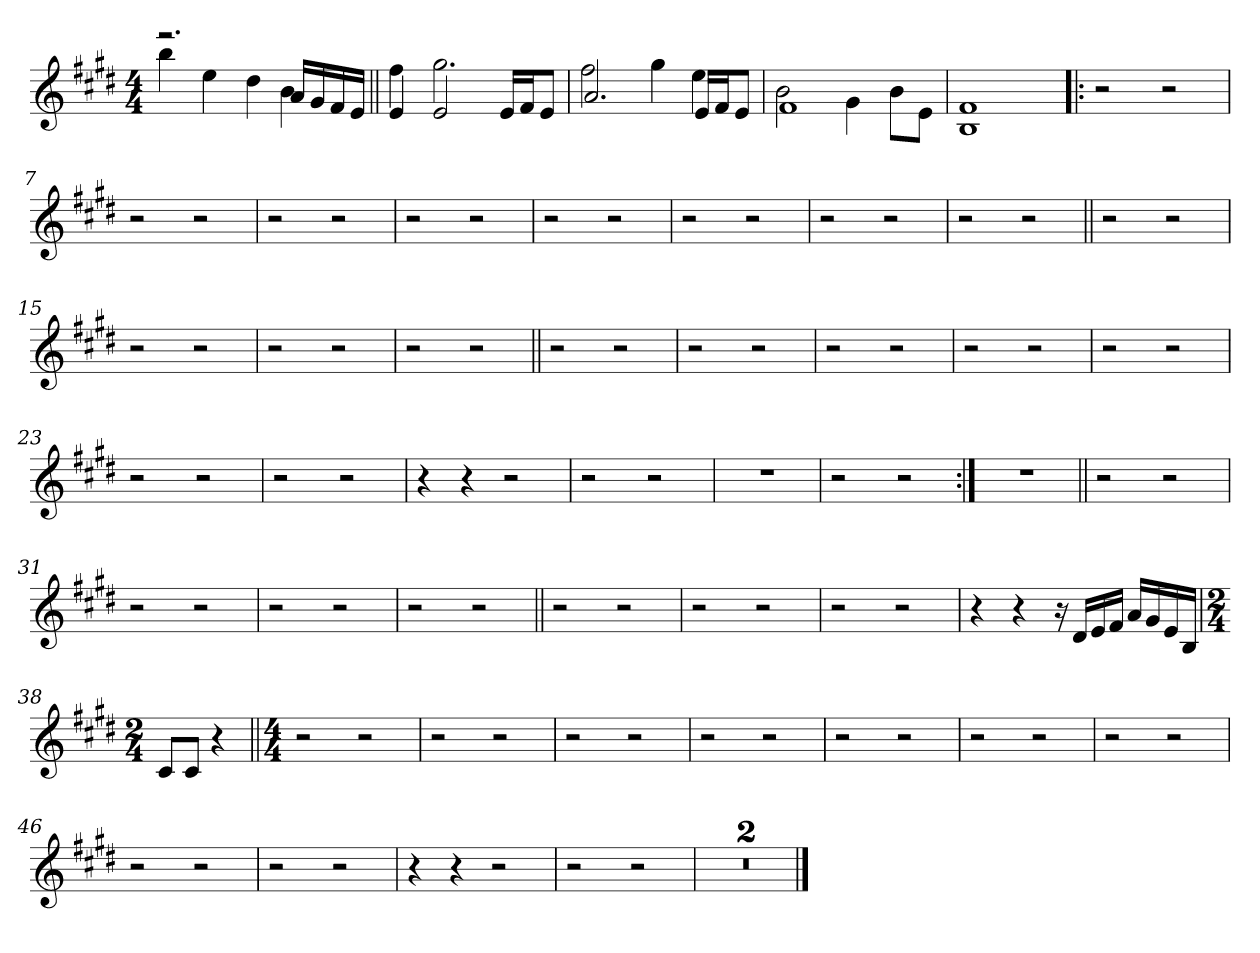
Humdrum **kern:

**kern
*part1
*staff1
!!LO:PB:g=z
*clefG2
*k[f#c#g#d#]
*E:
*M4/4
*MM60
=1
*^
2.r	4bbi\
.	4eei\
.	4dd#i\
16ai/LL	4bi\
16g#i/	.
16f#i/	.
16ei/JJ	.
=2||	=2||
4ei/	4ff#i\
2ei/	2.gg#i\
16ei/LL	.
16f#i/J	.
8ei/J	.
=3	=3
2.ai/	2ff#i\
.	4gg#i\
16ei/LL	4eei\
16f#i/J	.
8ei/J	.
=4	=4
1f#i	2bi\
.	4g#i\
.	8bi\L
.	8ei\J
=5	=5
1Bi	1f#i
*v	*v
!!LO:LB:g=z
=6!|:
2r
2r
=7
2r
2r
=8
2r
2r
=9
2r
2r
=10
2r
2r
=11
2r
2r
=12
2r
2r
!!LO:LB:g=z
=13
2r
2r
=14||
2r
2r
=15
2r
2r
=16
2r
2r
!!LO:LB:g=z
=17
2r
2r
=18||
2r
2r
=19
2r
2r
=20
2r
2r
=21
2r
2r
!!LO:LB:g=z
=22
2r
2r
=23
2r
2r
=24
2r
2r
=25
4r
4r
2r
=26
2r
2r
=27
1r
=28
2r
2r
=29:|!
1r
!!LO:LB:g=z
=30||
2r
2r
=31
2r
2r
=32
2r
2r
=33
2r
2r
=34||
2r
2r
=35
2r
2r
=36
2r
2r
!!LO:LB:g=z
=37
4r
4r
16r
16d#i/LL
16ei/
16f#i/JJ
16ai/LL
16g#i/
16ei/
16Bi/JJ
=38
*M2/4
8c#i/L
8c#i/J
4r
=39||
*M4/4
2r
2r
=40
2r
2r
=41
2r
2r
=42
2r
2r
!!LO:LB:g=z
=43
2r
2r
=44
2r
2r
=45
2r
2r
=46
2r
2r
!!LO:LB:g=z
=47
2r
2r
=48
4r
4r
2r
=49
2r
2r
=50
1r
=51
1r
==
*-
